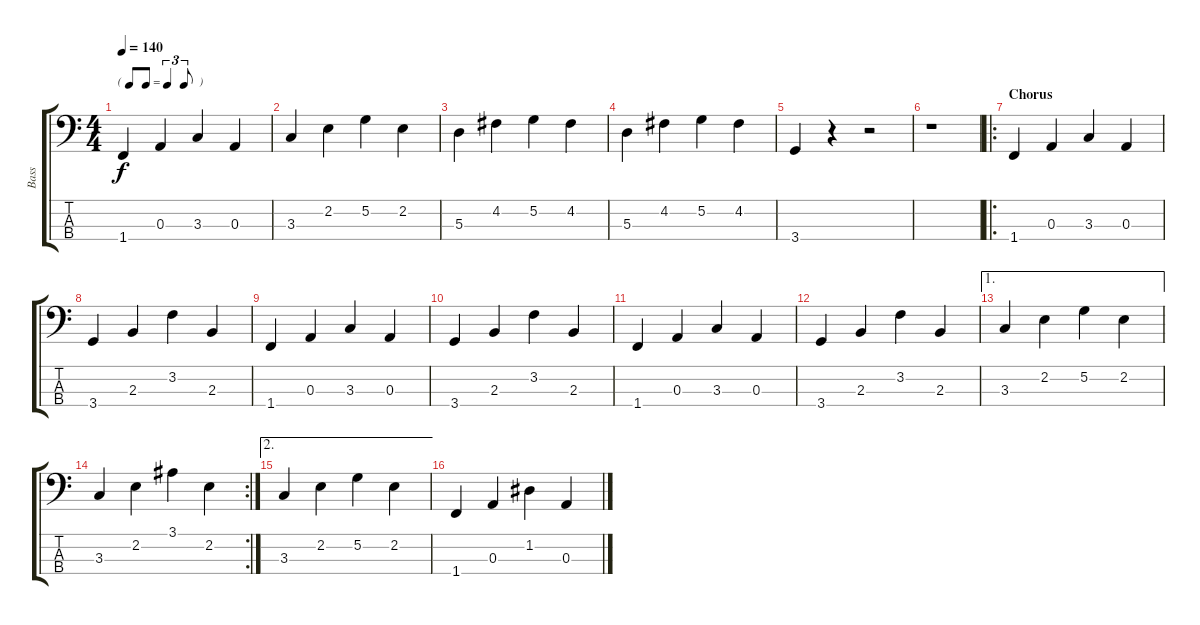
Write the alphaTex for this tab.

\track ("Bass" "Bass") {instrument electricbassfinger}
\staff {score tabs}
\tuning (G2 D2 A1 E1) {hide}
\ts (4 4)
\tf triplet8th
\tempo 140
\clef f4
\ks c
1.4.4{dy f} 0.3.4 3.3.4 0.3.4 |
3.3.4 2.2.4 5.2.4 2.2.4 |
5.3.4 4.2.4 5.2.4 4.2.4 |
5.3.4 4.2.4 5.2.4 4.2.4 |
3.4.4 r.4 r.2 |
r.1 |
\ro
\section ("" "Chorus")
1.4.4 0.3.4 3.3.4 0.3.4 |
3.4.4 2.3.4 3.2.4 2.3.4 |
1.4.4 0.3.4 3.3.4 0.3.4 |
3.4.4 2.3.4 3.2.4 2.3.4 |
1.4.4 0.3.4 3.3.4 0.3.4 |
3.4.4 2.3.4 3.2.4 2.3.4 |
\ae 1
3.3.4 2.2.4 5.2.4 2.2.4 |
\rc 2
3.3.4 2.2.4 3.1.4 2.2.4 |
\ae 2
3.3.4{volume 2} 2.2.4 5.2.4 2.2.4 |
1.4.4 0.3.4 1.2.4 0.3.4
